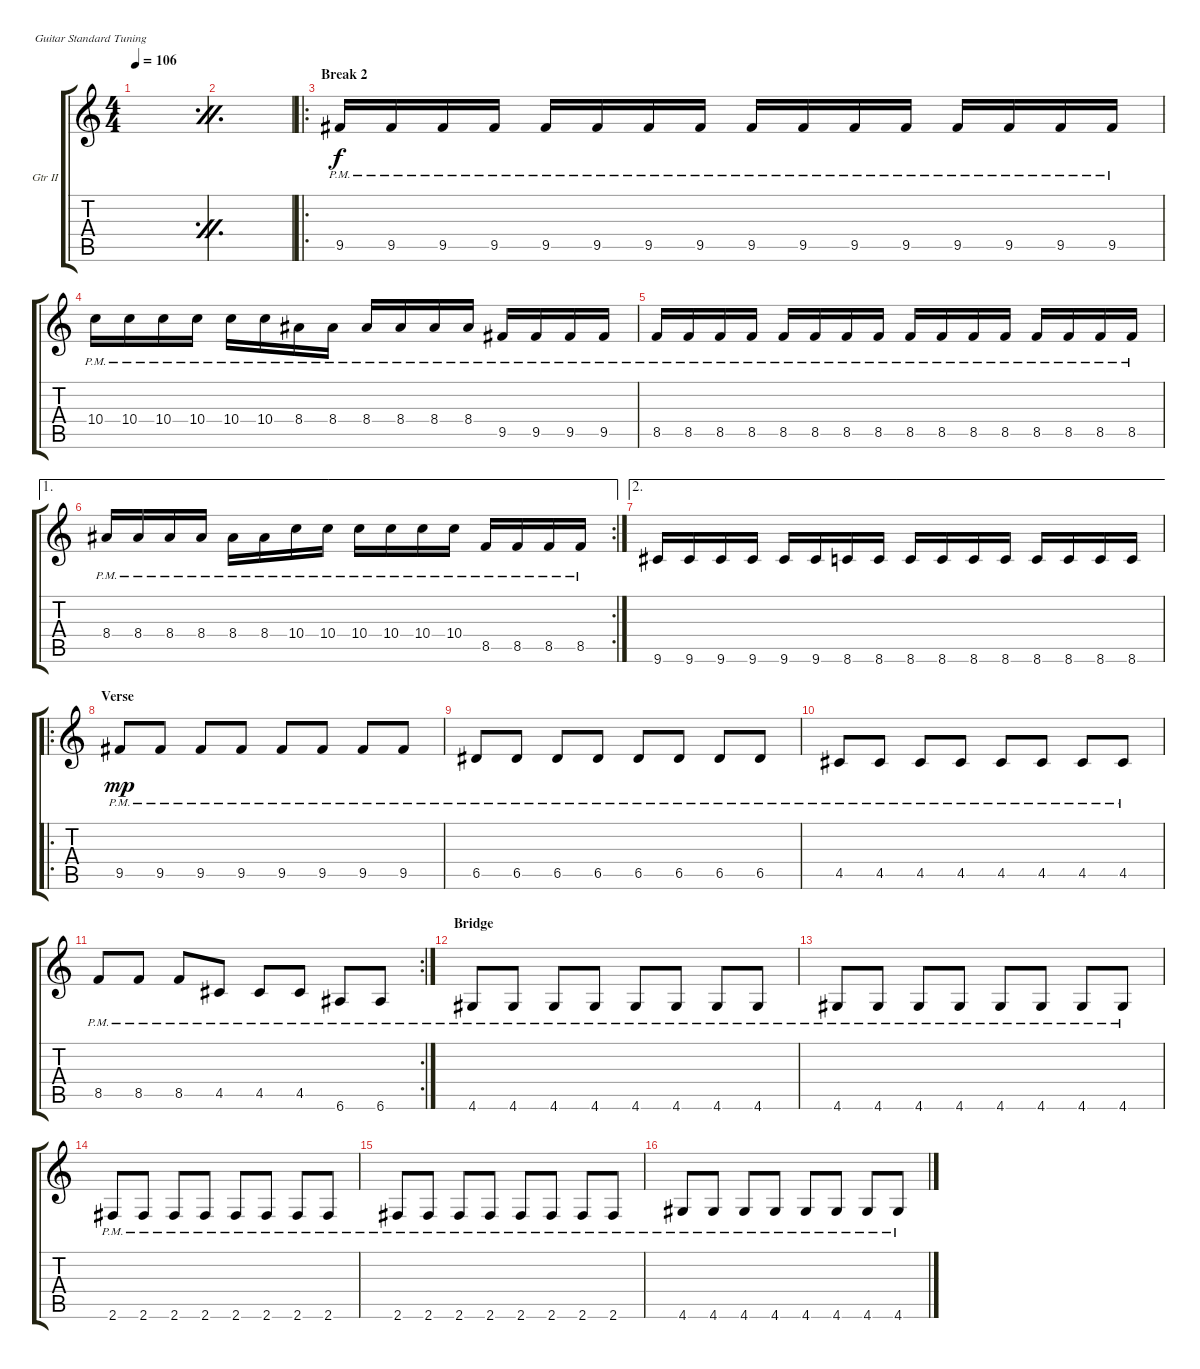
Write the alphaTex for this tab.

\defaultSystemsLayout 4
\bracketExtendMode groupsimilarinstruments
\firstSystemTrackNameOrientation horizontal
\otherSystemsTrackNameOrientation horizontal
\track ("Guitar II" "Gtr II") {instrument distortionguitar}
\staff {score tabs}
\tuning (E4 B3 G3 D3 A2 E2)
\ts (4 4)
\tempo 106
\clef g2
\simile firstofdouble
\ks c
|
\simile secondofdouble
|
\ro
\section ("" "Break 2")
9.5{pm}.16 9.5{pm}.16 9.5{pm}.16 9.5{pm}.16 9.5{pm}.16 9.5{pm}.16 9.5{pm}.16 9.5{pm}.16 9.5{pm}.16 9.5{pm}.16 9.5{pm}.16 9.5{pm}.16 9.5{pm}.16 9.5{pm}.16 9.5{pm}.16 9.5{pm}.16 |
10.4{pm}.16 10.4{pm}.16 10.4{pm}.16 10.4{pm}.16 10.4{pm}.16 10.4{pm}.16 8.4{pm}.16 8.4{pm}.16 8.4{pm}.16 8.4{pm}.16 8.4{pm}.16 8.4{pm}.16 9.5{pm}.16 9.5{pm}.16 9.5{pm}.16 9.5{pm}.16 |
8.5{pm}.16 8.5{pm}.16 8.5{pm}.16 8.5{pm}.16 8.5{pm}.16 8.5{pm}.16 8.5{pm}.16 8.5{pm}.16 8.5{pm}.16 8.5{pm}.16 8.5{pm}.16 8.5{pm}.16 8.5{pm}.16 8.5{pm}.16 8.5{pm}.16 8.5{pm}.16 |
\ae 1
\rc 2
8.4{pm}.16 8.4{pm}.16 8.4{pm}.16 8.4{pm}.16 8.4{pm}.16 8.4{pm}.16 10.4{pm}.16 10.4{pm}.16 10.4{pm}.16 10.4{pm}.16 10.4{pm}.16 10.4{pm}.16 8.5{pm}.16 8.5{pm}.16 8.5{pm}.16 8.5{pm}.16 |
\ae 2
9.6.16 9.6.16 9.6.16 9.6.16 9.6.16 9.6.16 8.6.16 8.6.16 8.6.16 8.6.16 8.6.16 8.6.16 8.6.16 8.6.16 8.6.16 8.6.16 |
\ro
\section ("" "Verse")
9.5{pm}.8{dy mp} 9.5{pm}.8 9.5{pm}.8 9.5{pm}.8 9.5{pm}.8 9.5{pm}.8 9.5{pm}.8 9.5{pm}.8 |
6.5{pm}.8 6.5{pm}.8 6.5{pm}.8 6.5{pm}.8 6.5{pm}.8 6.5{pm}.8 6.5{pm}.8 6.5{pm}.8 |
4.5{pm}.8 4.5{pm}.8 4.5{pm}.8 4.5{pm}.8 4.5{pm}.8 4.5{pm}.8 4.5{pm}.8 4.5{pm}.8 |
\rc 2
8.5{pm}.8 8.5{pm}.8 8.5{pm}.8 4.5{pm}.8 4.5{pm}.8 4.5{pm}.8 6.6{pm}.8 6.6{pm}.8 |
\section ("" "Bridge")
4.6{pm}.8 4.6{pm}.8 4.6{pm}.8 4.6{pm}.8 4.6{pm}.8 4.6{pm}.8 4.6{pm}.8 4.6{pm}.8 |
4.6{pm}.8 4.6{pm}.8 4.6{pm}.8 4.6{pm}.8 4.6{pm}.8 4.6{pm}.8 4.6{pm}.8 4.6{pm}.8 |
2.6{pm}.8 2.6{pm}.8 2.6{pm}.8 2.6{pm}.8 2.6{pm}.8 2.6{pm}.8 2.6{pm}.8 2.6{pm}.8 |
\scale
0.367605 2.6{pm}.8 2.6{pm}.8 2.6{pm}.8 2.6{pm}.8 2.6{pm}.8 2.6{pm}.8 2.6{pm}.8 2.6{pm}.8 |
\scale
0.315993 4.6{pm}.8 4.6{pm}.8 4.6{pm}.8 4.6{pm}.8 4.6{pm}.8 4.6{pm}.8 4.6{pm}.8 4.6{pm}.8
